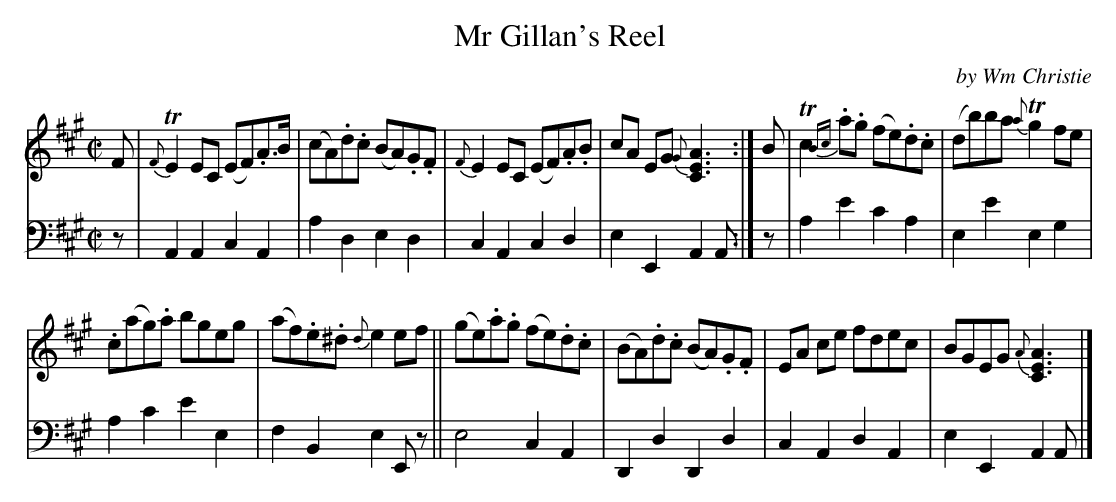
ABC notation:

X:1
T: Mr Gillan's Reel
C: by Wm Christie
M: C|
L: 1/8
K: A
V: 1 staves=2
F |\
{F}TE2EC (EF).A>B | (cA).d.c (BA).G.F | {F}E2EC (EF).A.B | cA EG {G}[A3E3C3] :| B | Tc2{Bc}.a.g (fe).d.c | (db)ba {a}Tg2fe |
.c(ag).a bgeg | (af).e.^d {d}e2ef || (ge).a.g (fe).d.c | (BA).d.c (BA).G.F | EA ce fdec | BGEG {A}[A3E3C3] |]
V: 2 clef=bass middle=d
z |\
A2A2 c2A2 | a2d2 e2d2 | c2A2 c2d2 | e2E2 A2A :| z | a2e'2 c'2a2 | e2e'2 e2g2 |
a2c'2 e'2e2 | f2B2 e2Ez || e4 c2A2 | D2d2 D2d2 | c2A2 d2A2 | e2E2 A2A |]
